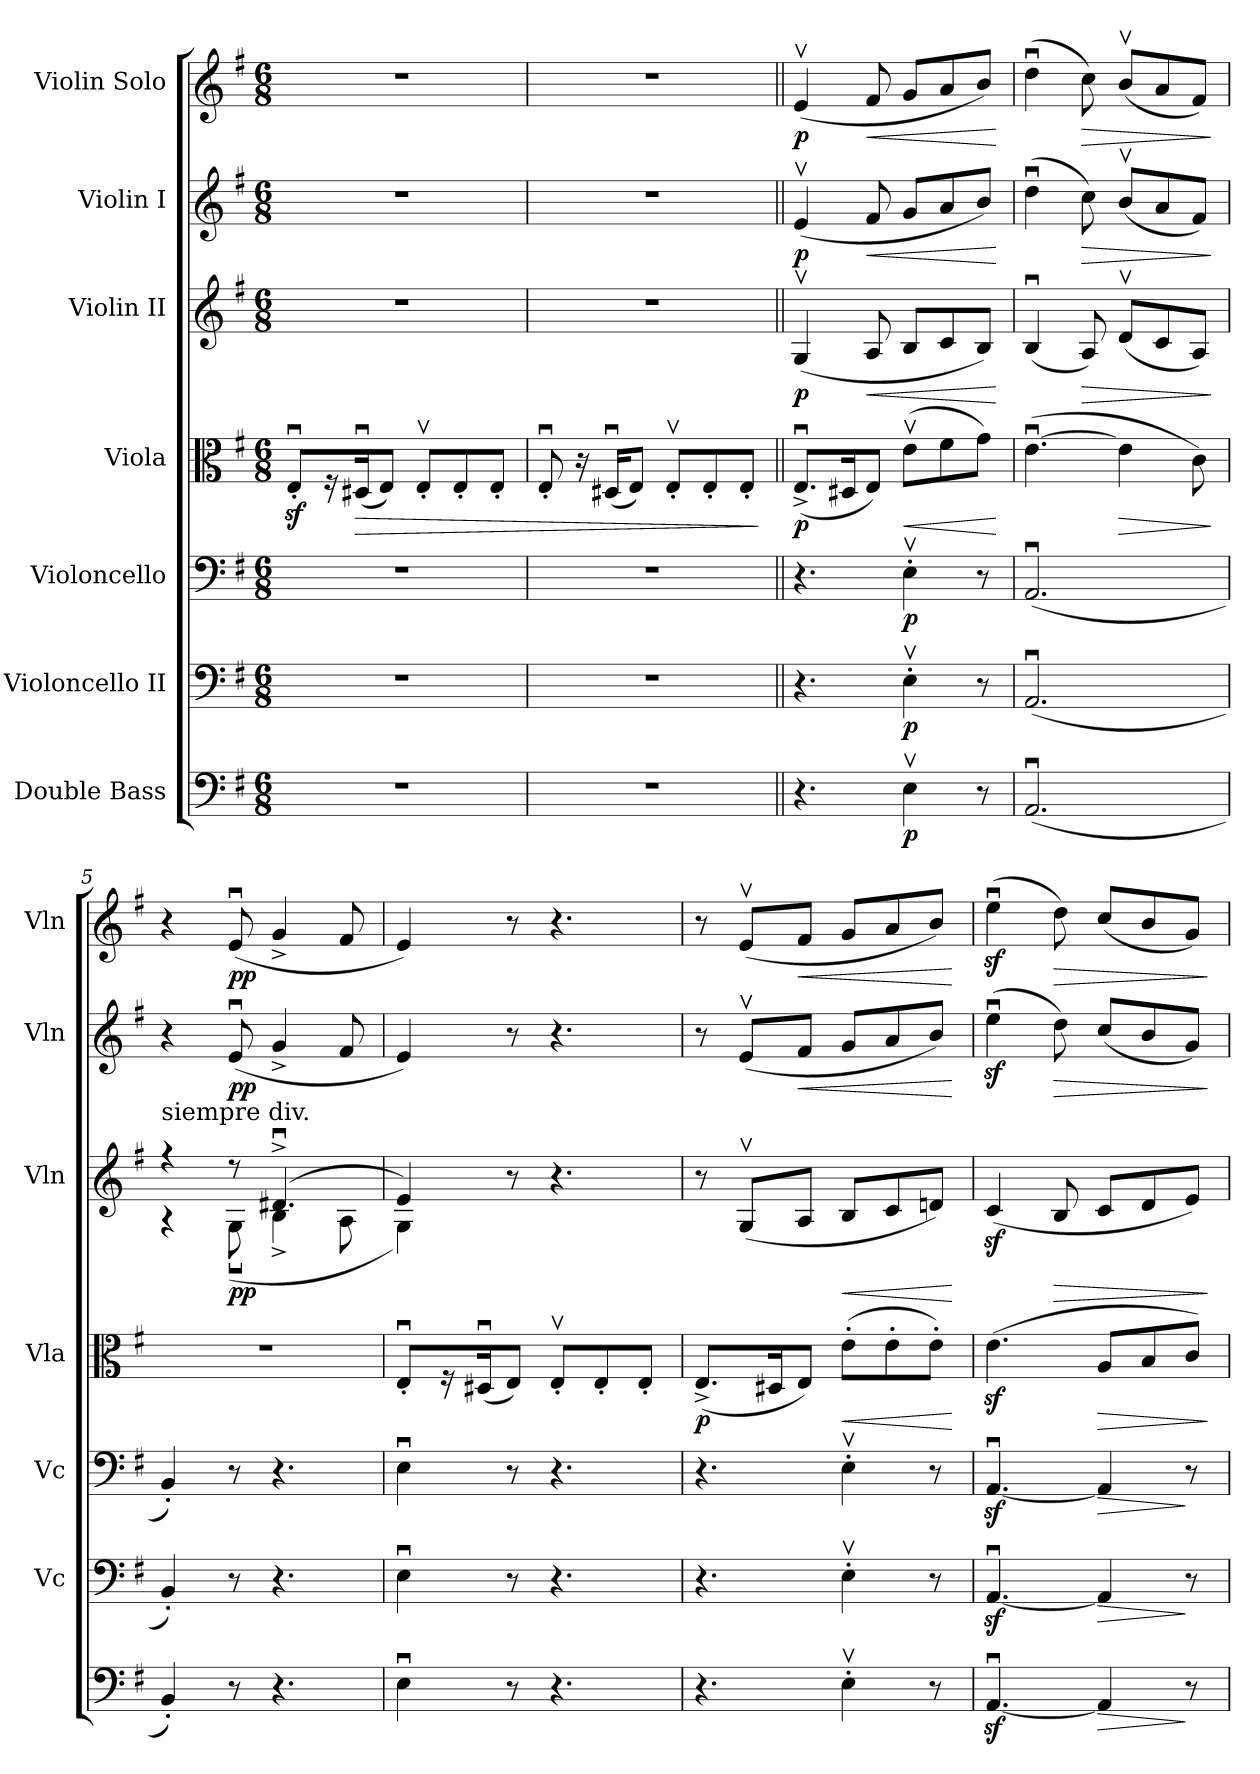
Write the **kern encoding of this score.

**kern	**dynam	**kern	**dynam	**kern	**dynam	**kern	**dynam	**kern	**dynam	**kern	**dynam	**kern	**dynam
*part7	*part7	*part6	*part6	*part5	*part5	*part4	*part4	*part3	*part3	*part2	*part2	*part1	*part1
*staff7	*staff7	*staff6	*staff6	*staff5	*staff5	*staff4	*staff4	*staff3	*staff3	*staff2	*staff2	*staff1	*staff1
*I"Double Bass	*	*I"Violoncello II	*	*I"Violoncello	*	*I"Viola	*	*I"Violin II	*	*I"Violin I	*	*I"Violin Solo	*
*	*	*I'Vc	*	*I'Vc	*	*I'Vla	*	*I'Vln	*	*I'Vln	*	*I'Vln	*
*clefF4	*	*clefF4	*	*clefF4	*	*clefC3	*	*clefG2	*	*clefG2	*	*clefG2	*
*ITrd7c12	*	*	*	*	*	*	*	*	*	*	*	*	*
*k[f#]	*	*k[f#]	*	*k[f#]	*	*k[f#]	*	*k[f#]	*	*k[f#]	*	*k[f#]	*
*M6/8	*	*M6/8	*	*M6/8	*	*M6/8	*	*M6/8	*	*M6/8	*	*M6/8	*
*MM96	*	*MM96	*	*MM96	*	*MM96	*	*MM96	*	*MM96	*	*MM96	*
=1	=1	=1	=1	=1	=1	=1	=1	=1	=1	=1	=1	=1	=1
2.r	.	2.r	.	2.r	.	8Ez<u'/L	.	2.r	.	2.r	.	2.r	.
.	.	.	.	.	.	16rF	.	.	.	.	.	.	.
!	!	!	!	!	!	!	!LO:HP:b	!	!	!	!	!	!
.	.	.	.	.	.	(16D#Xu/K	>	.	.	.	.	.	.
.	.	.	.	.	.	8E/J)	.	.	.	.	.	.	.
.	.	.	.	.	.	8Ev'/L	.	.	.	.	.	.	.
.	.	.	.	.	.	8E'/	.	.	.	.	.	.	.
.	.	.	.	.	.	8E'/J	.	.	.	.	.	.	.
=2	=2	=2	=2	=2	=2	=2	=2	=2	=2	=2	=2	=2	=2
2.r	.	2.r	.	2.r	.	8Eu'/	.	2.r	.	2.r	.	2.r	.
.	.	.	.	.	.	16r	.	.	.	.	.	.	.
.	.	.	.	.	.	(16D#Xu/KL	.	.	.	.	.	.	.
.	.	.	.	.	.	8E/J)	.	.	.	.	.	.	.
.	.	.	.	.	.	8Ev'/L	.	.	.	.	.	.	.
.	.	.	.	.	.	8E'/	.	.	.	.	.	.	.
.	.	.	.	.	.	8E'/J	.	.	.	.	.	.	.
.	.	.	.	.	.	.	]	.	.	.	.	.	.
=3||	=3||	=3||	=3||	=3||	=3||	=3||	=3||	=3||	=3||	=3||	=3||	=3||	=3||
!	!	!	!	!	!	!	!LO:DY:b	!	!LO:DY:b	!	!LO:DY:b	!	!LO:DY:b
4.r	.	4.r	.	4.r	.	(8.Eu^/L	p	(4Gv/	p	(4ev/	p	(4ev/	p
.	.	.	.	.	.	16D#X/K	.	.	.	.	.	.	.
!	!	!	!	!	!	!	!	!	!LO:HP:b	!	!LO:HP:b	!	!LO:HP:b
.	.	.	.	.	.	8E/J)	.	8A/	<	8f#/	<	8f#/	<
!	!LO:DY:b	!	!LO:DY:b	!	!LO:DY:b	!	!LO:HP:b	!	!	!	!	!	!
4EEv\	p	4Ev'\	p	4Ev'\	p	(8ev\L	<	8B/L	.	8g/L	.	8g/L	.
.	.	.	.	.	.	8f#\	.	8c/	.	8a/	.	8a/	.
8r	.	8r	.	8r	.	8g\J)	.	8B/J)	.	8b/J)	.	8b/J)	.
.	.	.	.	.	.	.	[	.	[	.	[	.	[
=4	=4	=4	=4	=4	=4	=4	=4	=4	=4	=4	=4	=4	=4
(2.AAAu/	.	(2.AAu/	.	(2.AAu/	.	([4.eu\	.	(4Bu/	.	(4ddu\	.	(4ddu\	.
!	!	!	!	!	!	!	!	!	!LO:HP:b	!	!LO:HP:b	!	!LO:HP:b
.	.	.	.	.	.	.	.	8A/)	>	8cc\)	>	8cc\)	>
!	!	!	!	!	!	!	!LO:HP:b	!	!	!	!	!	!
.	.	.	.	.	.	4e\]	>	(8dv/L	.	(8bv/L	.	(8bv/L	.
.	.	.	.	.	.	.	.	8c/	.	8a/	.	8a/	.
.	.	.	.	.	.	8c\)	.	8A/J)	.	8f#/J)	.	8f#/J)	.
.	.	.	.	.	.	.	]	.	]	.	]	.	]
=5	=5	=5	=5	=5	=5	=5	=5	=5	=5	=5	=5	=5	=5
*	*	*	*	*	*	*	*	*^	*	*	*	*	*
!	!	!	!	!	!	!	!	!LO:TX:a:t=siempre div.	!	!	!	!	!	!
4BBB'/)	.	4BB'/)	.	4BB'/)	.	2.r	.	4r	4r	.	4r	.	4r	.
!	!	!	!	!	!	!	!	!	!	!LO:DY:b	!	!LO:DY:b	!	!LO:DY:b
8r	.	8r	.	8r	.	.	.	8r	(8Gu\	pp	(8eu/	pp	(8eu/	pp
4.r	.	4.r	.	4.r	.	.	.	(4.d#Xu^/	4B^\	.	4g^/	.	4g^/	.
.	.	.	.	.	.	.	.	.	8A\	.	8f#/	.	8f#/	.
!!LO:LB:g=z
=6	=6	=6	=6	=6	=6	=6	=6	=6	=6	=6	=6	=6	=6	=6
4EEu\	.	4Eu\	.	4Eu\	.	8Eu'/L	.	4e/)	4G\)	.	4e/)	.	4e/)	.
.	.	.	.	.	.	16r	.	.	.	.	.	.	.	.
.	.	.	.	.	.	(16D#Xu/K	.	.	.	.	.	.	.	.
8r	.	8r	.	8r	.	8E/J)	.	8r	2ryy	.	8r	.	8r	.
4.r	.	4.r	.	4.r	.	8Ev'/L	.	4.r	.	.	4.r	.	4.r	.
.	.	.	.	.	.	8E'/	.	.	.	.	.	.	.	.
.	.	.	.	.	.	8E'/J	.	.	.	.	.	.	.	.
*	*	*	*	*	*	*	*	*v	*v	*	*	*	*	*
=7	=7	=7	=7	=7	=7	=7	=7	=7	=7	=7	=7	=7	=7
!	!	!	!	!	!	!	!LO:DY:b	!	!	!	!	!	!
4.r	.	4.r	.	4.r	.	(8.E^/L	p	8r	.	8r	.	8r	.
.	.	.	.	.	.	.	.	(8Gv/L	.	(8ev/L	.	(8ev/L	.
.	.	.	.	.	.	16D#X/K	.	.	.	.	.	.	.
!	!	!	!	!	!	!	!	!	!	!	!LO:HP:b	!	!LO:HP:b
.	.	.	.	.	.	8E/J)	.	8A/J	.	8f#/J	<	8f#/J	<
!	!	!	!	!	!	!	!LO:HP:b	!	!LO:HP:b	!	!	!	!
4EEv'\	.	4Ev'\	.	4Ev'\	.	(8e'\L	<	8B/L	<	8g/L	.	8g/L	.
.	.	.	.	.	.	8e'\	.	8c/	.	8a/	.	8a/	.
8r	.	8r	.	8r	.	8e'\J)	.	8dn/J)	.	8b/J)	.	8b/J)	.
.	.	.	.	.	.	.	[	.	[	.	[	.	[
=8	=8	=8	=8	=8	=8	=8	=8	=8	=8	=8	=8	=8	=8
[4.AAAz<u/	.	[4.AAz<u/	.	[4.AAz<u/	.	(4.ez<\	.	(4cz</	.	(4eez<u\	.	(4eez<u\	.
!	!	!	!	!	!	!	!	!	!LO:HP:b	!	!LO:HP:b	!	!LO:HP:b
.	.	.	.	.	.	.	.	8B/	>	8dd\)	>	8dd\)	>
!	!LO:HP:b	!	!LO:HP:b	!	!LO:HP:b	!	!LO:HP:b	!	!	!	!	!	!
4AAA/]	>	4AA/]	>	4AA/]	>	8A/L	>	8c/L	.	(8cc/L	.	(8cc/L	.
.	.	.	.	.	.	8B/	.	8d/	.	8b/	.	8b/	.
8r	]	8r	]	8r	]	8c/J)	.	8e/J)	.	8g/J)	.	8g/J)	.
.	.	.	.	.	.	.	]	.	]	.	]	.	]
=	=	=	=	=	=	=	=	=	=	=	=	=	=
*-	*-	*-	*-	*-	*-	*-	*-	*-	*-	*-	*-	*-	*-
